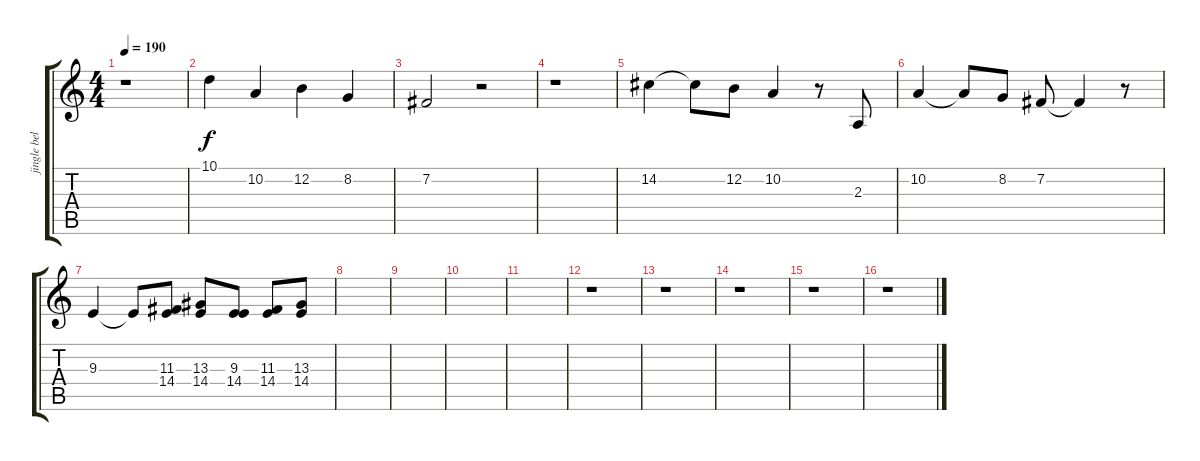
\track ("jingle bell" "jingle bel") {instrument vibraphone}
\staff {score tabs}
\tuning (E4 B3 G3 D3 A2 E2) {hide}
\ts (4 4)
\tempo 190
\clef g2
\ks c
r.1{dy f} |
10.1.4 10.2.4 12.2.4 8.2.4 |
7.2.2 r.2 |
r.1 |
14.2.4 14.2{t}.8 12.2.8 10.2.4 r.8 2.3.8 |
10.2.4 10.2{t}.8 8.2.8 7.2.8 7.2{t}.4 r.8 |
9.3.4 9.3{t}.8 (11.3 14.4).8 (13.3 14.4).8 (9.3 14.4).8 (11.3 14.4).8 (13.3 14.4).8 |
|
|
|
|
r.1 |
r.1 |
r.1 |
r.1 |
r.1
